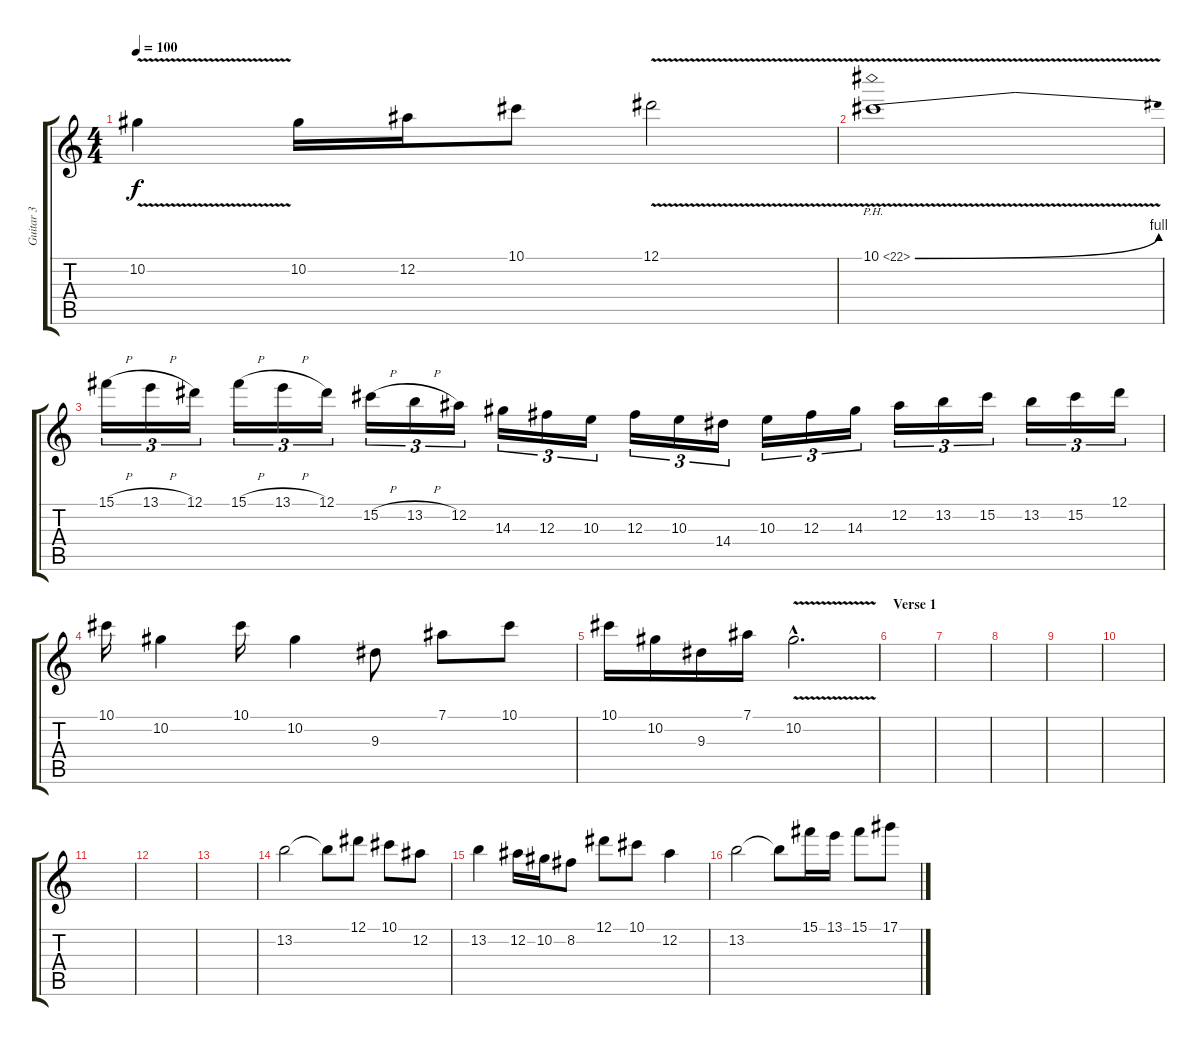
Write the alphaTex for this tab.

\track ("Guitar 3" "Guitar 3") {instrument distortionguitar}
\staff {score tabs}
\tuning (Eb4 Bb3 Gb3 Db3 Ab2 Eb2) {hide}
\ts (4 4)
\tempo 100
\clef g2
\ks c
10.2{v}.4{dy f} 10.2.16 12.2.16 10.1.8 12.1{v}.2 |
10.1{be (bend 0 0 60 4) ph 12 v}.1 |
15.1{h}.16{tu (3 2)} 13.1{h}.16{tu (3 2)} 12.1.16{tu (3 2)} 15.1{h}.16{tu (3 2)} 13.1{h}.16{tu (3 2)} 12.1.16{tu (3 2)} 15.2{h}.16{tu (3 2)} 13.2{h}.16{tu (3 2)} 12.2.16{tu (3 2)} 14.3.16{tu (3 2)} 12.3.16{tu (3 2)} 10.3.16{tu (3 2)} 12.3.16{tu (3 2)} 10.3.16{tu (3 2)} 14.4.16{tu (3 2)} 10.3.16{tu (3 2)} 12.3.16{tu (3 2)} 14.3.16{tu (3 2)} 12.2.16{tu (3 2)} 13.2.16{tu (3 2)} 15.2.16{tu (3 2)} 13.2.16{tu (3 2)} 15.2.16{tu (3 2)} 12.1.16{tu (3 2)} |
10.1.16 10.2.4 10.1.16 10.2.4 9.3.8 7.1.8 10.1.8 |
10.1.16 10.2.16 9.3.16 7.1.16 10.2{v hac}.2{d} |
\section ("" "Verse 1")
|
|
|
|
|
|
|
|
13.2.2 13.2{t}.8 12.1.8 10.1.8 12.2.8 |
13.2.4 12.2.16 10.2.16 8.2.8 12.1.8 10.1.8 12.2.4 |
13.2.2 13.2{t}.8 15.1.16 13.1.16 15.1.8 17.1.8
